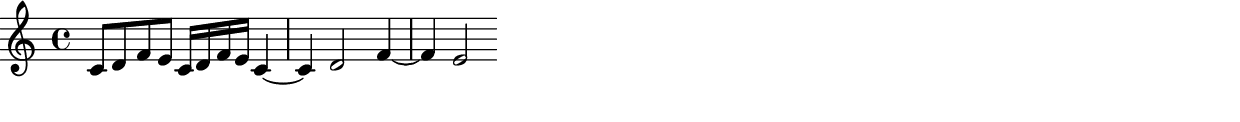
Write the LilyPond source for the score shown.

\include "lilypond-book-preamble.ly"
\paper {
  #(define dump-extents #t)

  indent = 0\mm
  line-width = 210\mm - 2.0 * 0.4\in
  ragged-right = ##t
  force-assignment = #""
  line-width = #(- line-width (* mm  3.000000))
}
\layout {
}
<<
    \new Staff {   \set Staff.instrumentName = "" <c'>8 <d'>8 <f'>8 <e'>8 <c'>16 <d'>16 <f'>16 <e'>16 <c'>4~ <c'>4 <d'>2 <f'>4~ <f'>4 <e'>2
               }
>>